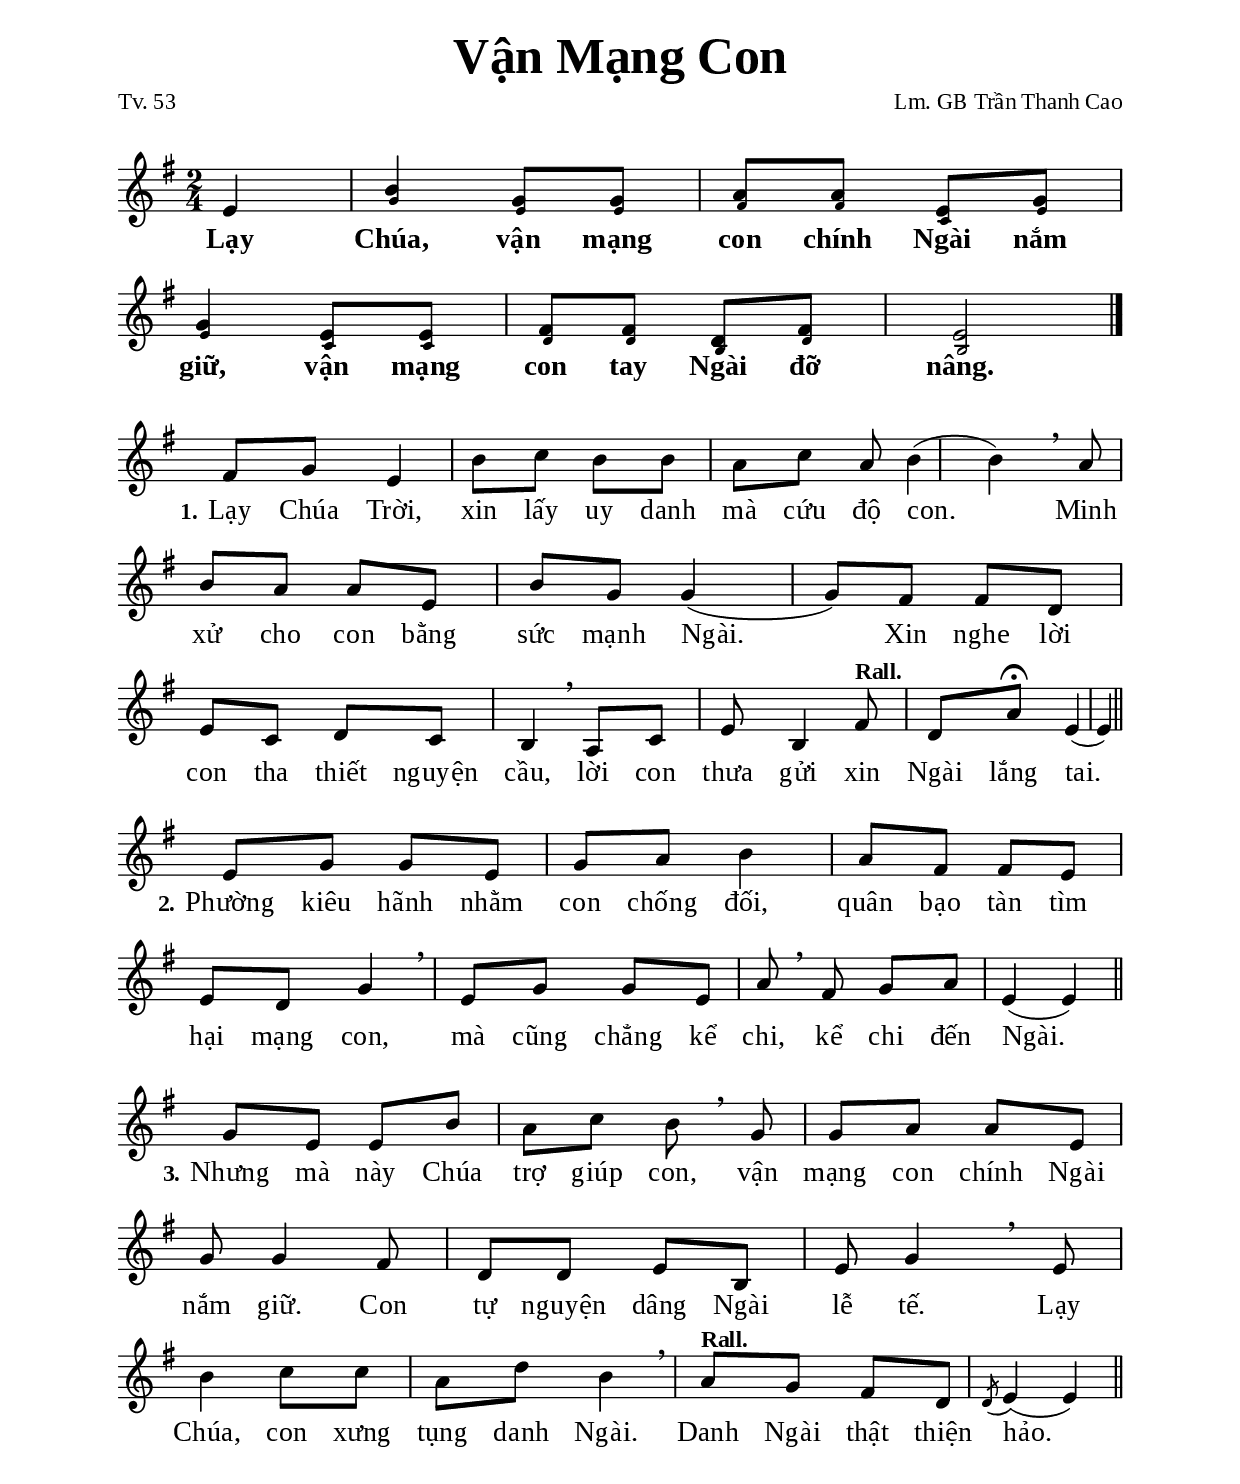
% Cài đặt chung
\version "2.22.1"
\include "english.ly"

\header {
  title = \markup { \fontsize #3 "Vận Mạng Con" }
  poet = "Tv. 53"
  composer = "Lm. GB Trần Thanh Cao"
  arranger = " "
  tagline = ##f
}

% Nhạc điệp khúc
nhacDiepKhucSop = \relative c' {
  \partial 4 e4 |
  b' g8 g |
  a a e g |
  g4 e8 e |
  fs fs d fs |
  e2 \bar "|."
}

nhacDiepKhucBas = \relative c'' {
  \skip 4
  g4  e8 e |
  fs fs c e |
  e4 c8 c |
  d d b d |
  b2
}

% Nhạc phiên khúc
nhacPhienKhucMot = \relative c' {
  fs8 g e4 b'8 c b b a c a b4 (b) \breathe
  a8 b a a e b' g g4 (g8)
  fs8 fs d e c d c b4 \breathe
  a8 c e b4
  \tempo "Rall." fs'8 d a' \fermata e4 (e) \bar "||"
}

nhacPhienKhucHai = \relative c' {
  e8 g g e g a b4
  a8 fs fs e e d g4 \breathe
  e8 g g e a \breathe
  fs8 g a e4 (e) \bar "||"
}

nhacPhienKhucBa = \relative c'' {
  g8 e e b' a c b \breathe
  g g a a e g g4
  fs8 d d e b e g4 \breathe
  e8 b'4 c8 c a d b4 \breathe
  \tempo "Rall." a8 g fs d
  \acciaccatura d8 e4 (e) \bar "||"
}

% Lời điệp khúc
loiDiepKhuc = \lyricmode {
  Lạy Chúa, vận mạng con chính Ngài nắm giữ,
  vận mạng con tay Ngài đỡ nâng.
}

% Lời phiên khúc
loiPhienKhucMot = \lyricmode {
  \set stanza = #"1."
  Lạy Chúa Trời, xin lấy uy danh mà cứu độ con.
  Minh xử cho con bằng sức mạnh Ngài.
  Xin nghe lời con tha thiết nguyện cầu,
  lời con thưa gửi xin Ngài lắng tai.
}

loiPhienKhucHai = \lyricmode {
  \set stanza = #"2."
  Phường kiêu hãnh nhằm con chống đối,
  quân bạo tàn tìm hại mạng con,
  mà cũng chẳng kể chi, kể chi đến Ngài.
}

loiPhienKhucBa = \lyricmode {
  \set stanza = #"3."
  Nhưng mà này Chúa trợ giúp con,
  vận mạng con chính Ngài nắm giữ.
  Con tự nguyện dâng Ngài lễ tế.
  Lạy Chúa, con xưng tụng danh Ngài.
  Danh Ngài thật thiện hảo.
}


% Dàn trang
\paper {
  #(set-paper-size "a4")
  top-margin = 15\mm
  bottom-margin = 10\mm
  left-margin = 20\mm
  right-margin = 20\mm
  indent = #0
  #(define fonts
    (make-pango-font-tree
      "Liberation Serif"
      "Liberation Serif"
      "Liberation Serif"
      (/ 20 20)))
  page-count = #1
}

% Thiết lập tông và nhịp
TongNhip = { \key g \major \time 2/4 }

% Đổi kích thước nốt cho bè phụ
notBePhu =
#(define-music-function (font-size music) (number? ly:music?)
   (for-some-music
     (lambda (m)
       (if (music-is-of-type? m 'rhythmic-event)
           (begin
             (set! (ly:music-property m 'tweaks)
                   (cons `(font-size . ,font-size)
                         (ly:music-property m 'tweaks)))
             #t)
           #f))
     music)
   music)

\score {
  \new ChoirStaff <<
    \new Staff = diepKhuc \with {
        \consists "Merge_rests_engraver"
        %\magnifyStaff #(magstep +1)
        printPartCombineTexts = ##f
      }
      <<
      \new Voice \TongNhip \partCombine 
        \nhacDiepKhucSop
        \notBePhu -3 { \nhacDiepKhucBas }
      \new NullVoice = nhacThamChieu \nhacDiepKhucSop
      \new Lyrics \lyricsto nhacThamChieu \loiDiepKhuc
      >>
  >>
  \layout {
    \override Lyrics.LyricText.font-series = #'bold
    \override Lyrics.LyricText.font-size = #+2
    \override Lyrics.LyricSpace.minimum-distance = #4.0
    \override Score.BarNumber.break-visibility = ##(#f #f #f)
    \override Score.SpacingSpanner.uniform-stretching = ##t
  }
}

\score {
  \new ChoirStaff <<
    \new Staff = phienKhuc \with {
        %\magnifyStaff #(magstep +1)
      }
      <<
      \new Voice = beSop {
        \TongNhip \nhacPhienKhucMot
      }
    >>
    \new Lyrics \lyricsto beSop \loiPhienKhucMot
  >>
  \layout {
    \override Staff.TimeSignature.transparent = ##t
    \override Lyrics.LyricText.font-size = #+2
    \override Lyrics.LyricSpace.minimum-distance = #2.5
    \override Score.BarNumber.break-visibility = ##(#f #f #f)
    \override Score.SpacingSpanner.uniform-stretching = ##t
    \set Score.barAlways = ##t
    \set Score.defaultBarType = ""
  } 
}

\score {
  \new ChoirStaff <<
    \new Staff = phienKhuc \with {
        %\magnifyStaff #(magstep +1)
      }
      <<
      \new Voice = beSop {
        \TongNhip \nhacPhienKhucHai
      }
    >>
    \new Lyrics \lyricsto beSop \loiPhienKhucHai
  >>
  \layout {
    \override Staff.TimeSignature.transparent = ##t
    \override Lyrics.LyricText.font-size = #+2
    \override Lyrics.LyricSpace.minimum-distance = #2.5
    \override Score.BarNumber.break-visibility = ##(#f #f #f)
    \override Score.SpacingSpanner.uniform-stretching = ##t
    \set Score.barAlways = ##t
    \set Score.defaultBarType = ""
  } 
}

\score {
  \new ChoirStaff <<
    \new Staff = phienKhuc \with {
        %\magnifyStaff #(magstep +1)
      }
      <<
      \new Voice = beSop {
        \TongNhip \nhacPhienKhucBa
      }
    >>
    \new Lyrics \lyricsto beSop \loiPhienKhucBa
  >>
  \layout {
    \override Staff.TimeSignature.transparent = ##t
    \override Lyrics.LyricText.font-size = #+2
    \override Lyrics.LyricSpace.minimum-distance = #2.4
    \override Score.BarNumber.break-visibility = ##(#f #f #f)
    \override Score.SpacingSpanner.uniform-stretching = ##t
    \set Score.barAlways = ##t
    \set Score.defaultBarType = ""
  } 
}

